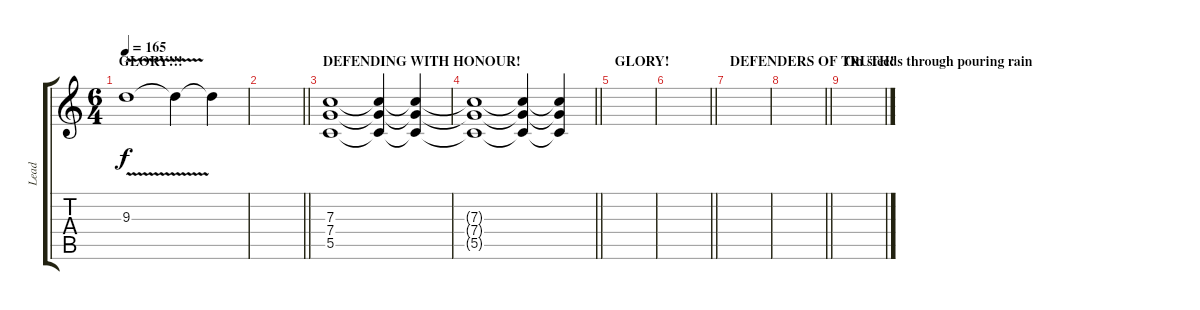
\track ("Lead" "Lead") {instrument overdrivenguitar}
\staff {score tabs}
\tuning (D4 A3 F3 C3 G2 D2) {hide}
\ts (6 4)
\section ("" "GLORY!!!")
\tempo 165
\clef g2
\ks c
9.3{v}.1{dy f} 9.3{t}.4 9.3{t}.4 |
\barLineRight lightlight
|
\section ("" "DEFENDING WITH HONOUR!")
(7.3 7.4 5.5).1 (7.3{t} 7.4{t} 5.5{t}).4 (7.3{t} 7.4{t} 5.5{t}).4 |
\barLineRight lightlight
(7.3{t} 7.4{t} 5.5{t}).1 (7.3{t} 7.4{t} 5.5{t}).4 (7.3{t} 7.4{t} 5.5{t}).4 |
\section ("" "GLORY!")
|
\barLineRight lightlight
|
\section ("" "DEFENDERS OF TRUTH!")
|
\barLineRight lightlight
|
\section ("" "On steeds through pouring rain")
